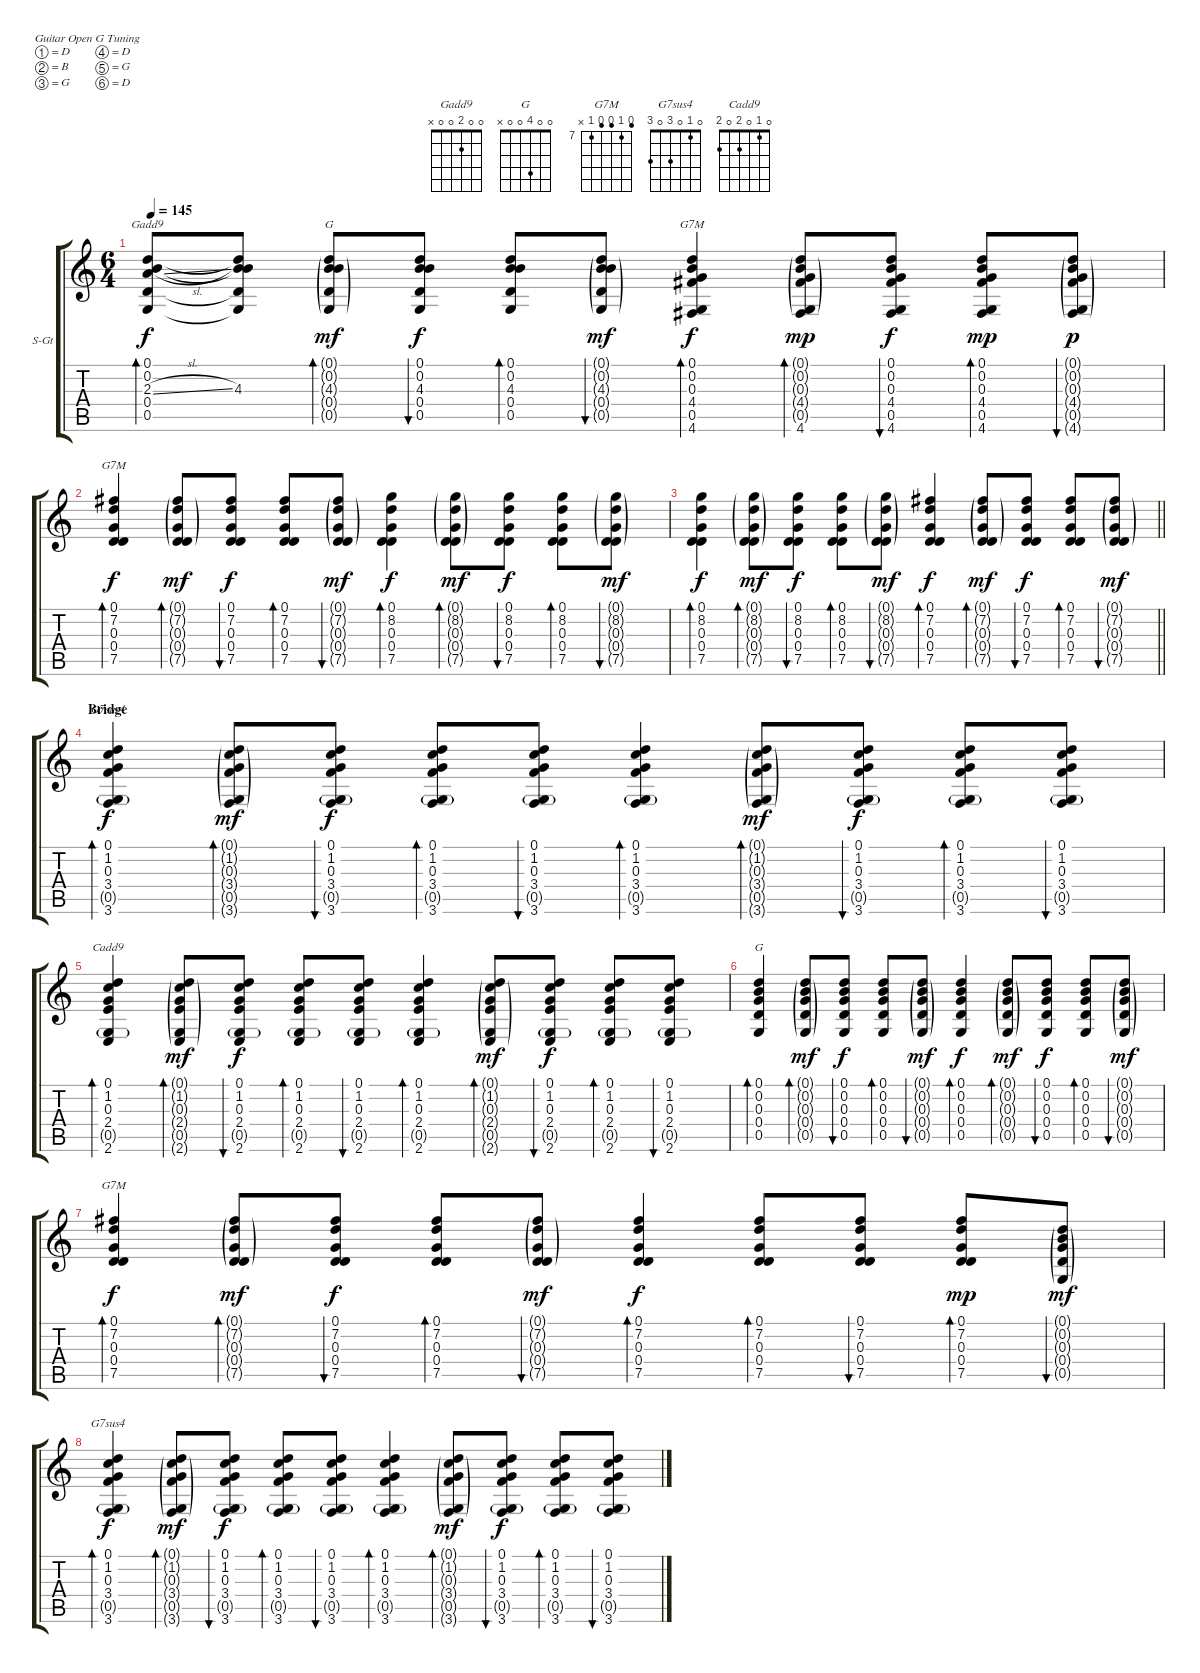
\bracketExtendMode groupsimilarinstruments
\firstSystemTrackNameOrientation horizontal
\otherSystemsTrackNameOrientation horizontal
\track ("Mark Tremonti [Acoustic Guitar]" "S-Gt") {instrument acousticguitarsteel}
\staff {score tabs}
\tuning (D4 B3 G3 D3 G2 D2)
\chord ("Gadd9" 0 0 2 0 0 x)
\chord ("G" 0 0 4 0 0 x)
\chord ("G7M" 0 0 0 4 0 4)
\chord ("G7M" 6 7 6 6 7 x) {firstfret 7}
\chord ("G7sus4" 0 1 0 3 0 3)
\chord ("Cadd9" 0 1 0 2 0 2)
\ts (6 4)
\tempo 145
\clef g2
\ks c
(0.1 0.2 2.3{sl} 0.4 0.5).8{bd 60 ch "Gadd9" dy f} (0.1{t} 0.2{t} 4.3 0.4{t} 0.5{t}).8 (0.1{g} 0.2{g} 4.3{g} 0.4{g} 0.5{g}).8{bd 30 ch "G" dy mf} (0.1 0.2 4.3 0.4 0.5).8{bu 30 dy f} (0.1 0.2 4.3 0.4 0.5).8{bd 30} (0.1{g} 0.2{g} 4.3{g} 0.4{g} 0.5{g}).8{bu 30 dy mf} (0.1 0.2 0.3 4.4 0.5 4.6).4{bd 60 ch "G7M" dy f} (0.1{g} 0.2{g} 0.3{g} 4.4{g} 0.5{g} 4.6).8{bd 30 dy mp} (0.1 0.2 0.3 4.4 0.5 4.6).8{bu 30 dy f} (0.1 0.2 0.3 4.4 0.5 4.6).8{bd 30 dy mp} (0.1{g} 0.2{g} 0.3{g} 4.4{g} 0.5{g} 4.6{g}).8{bu 30 dy p} |
(0.1 7.2 0.3 0.4 7.5).4{bd 60 ch "G7M" dy f} (0.1{g} 7.2{g} 0.3{g} 0.4{g} 7.5{g}).8{bd 30 dy mf} (0.1 7.2 0.3 0.4 7.5).8{bu 30 dy f} (0.1 7.2 0.3 0.4 7.5).8{bd 30} (0.1{g} 7.2{g} 0.3{g} 0.4{g} 7.5{g}).8{bu 30 dy mf} (0.1 8.2 0.3 0.4 7.5).4{bd 60 dy f} (0.1{g} 8.2{g} 0.3{g} 0.4{g} 7.5{g}).8{bd 30 dy mf} (0.1 8.2 0.3 0.4 7.5).8{bu 30 dy f} (0.1 8.2 0.3 0.4 7.5).8{bd 30} (0.1{g} 8.2{g} 0.3{g} 0.4{g} 7.5{g}).8{bu 30 dy mf} |
\barLineRight lightlight
(0.1 8.2 0.3 0.4 7.5).4{bd 60 dy f} (0.1{g} 8.2{g} 0.3{g} 0.4{g} 7.5{g}).8{bd 30 dy mf} (0.1 8.2 0.3 0.4 7.5).8{bu 30 dy f} (0.1 8.2 0.3 0.4 7.5).8{bd 30} (0.1{g} 8.2{g} 0.3{g} 0.4{g} 7.5{g}).8{bu 30 dy mf} (0.1 7.2 0.3 0.4 7.5).4{bd 60 dy f} (0.1{g} 7.2{g} 0.3{g} 0.4{g} 7.5{g}).8{bd 30 dy mf} (0.1 7.2 0.3 0.4 7.5).8{bu 30 dy f} (0.1 7.2 0.3 0.4 7.5).8{bd 30} (0.1{g} 7.2{g} 0.3{g} 0.4{g} 7.5{g}).8{bu 30 dy mf} |
\section ("" "Bridge")
(0.1 1.2 0.3 3.4 0.5{g} 3.6).4{bd 30 ch "G7sus4" dy f} (0.1{g} 1.2{g} 0.3{g} 3.4{g} 0.5{g} 3.6{g}).8{bd 30 dy mf} (0.1 1.2 0.3 3.4 0.5{g} 3.6).8{bu 30 dy f} (0.1 1.2 0.3 3.4 0.5{g} 3.6).8{bd 30} (0.1 1.2 0.3 3.4 0.5{g} 3.6).8{bu 30} (0.1 1.2 0.3 3.4 0.5{g} 3.6).4{bd 30} (0.1{g} 1.2{g} 0.3{g} 3.4{g} 0.5{g} 3.6{g}).8{bd 30 dy mf} (0.1 1.2 0.3 3.4 0.5{g} 3.6).8{bu 30 dy f} (0.1 1.2 0.3 3.4 0.5{g} 3.6).8{bd 30} (0.1 1.2 0.3 3.4 0.5{g} 3.6).8{bu 30} |
(0.1 1.2 0.3 2.4 0.5{g} 2.6).4{bd 30 ch "Cadd9"} (0.1{g} 1.2{g} 0.3{g} 2.4{g} 0.5{g} 2.6{g}).8{bd 30 dy mf} (0.1 1.2 0.3 2.4 0.5{g} 2.6).8{bu 30 dy f} (0.1 1.2 0.3 2.4 0.5{g} 2.6).8{bd 30} (0.1 1.2 0.3 2.4 0.5{g} 2.6).8{bu 30} (0.1 1.2 0.3 2.4 0.5{g} 2.6).4{bd 30} (0.1{g} 1.2{g} 0.3{g} 2.4{g} 0.5{g} 2.6{g}).8{bd 30 dy mf} (0.1 1.2 0.3 2.4 0.5{g} 2.6).8{bu 30 dy f} (0.1 1.2 0.3 2.4 0.5{g} 2.6).8{bd 30} (0.1 1.2 0.3 2.4 0.5{g} 2.6).8{bu 30} |
(0.1 0.2 0.3 0.4 0.5).4{bd 60 ch "G"} (0.1{g} 0.2{g} 0.3{g} 0.4{g} 0.5{g}).8{bd 30 dy mf} (0.1 0.2 0.3 0.4 0.5).8{bu 30 dy f} (0.1 0.2 0.3 0.4 0.5).8{bd 30} (0.1{g} 0.2{g} 0.3{g} 0.4{g} 0.5{g}).8{bu 30 dy mf} (0.1 0.2 0.3 0.4 0.5).4{bd 60 dy f} (0.1{g} 0.2{g} 0.3{g} 0.4{g} 0.5{g}).8{bd 30 dy mf} (0.1 0.2 0.3 0.4 0.5).8{bu 30 dy f} (0.1 0.2 0.3 0.4 0.5).8{bd 30} (0.1{g} 0.2{g} 0.3{g} 0.4{g} 0.5{g}).8{bu 30 dy mf} |
(0.1 7.2 0.3 0.4 7.5).4{bd 60 ch "G7M" dy f} (0.1{g} 7.2{g} 0.3{g} 0.4{g} 7.5{g}).8{bd 30 dy mf} (0.1 7.2 0.3 0.4 7.5).8{bu 30 dy f} (0.1 7.2 0.3 0.4 7.5).8{bd 30} (0.1{g} 7.2{g} 0.3{g} 0.4{g} 7.5{g}).8{bu 30 dy mf} (0.1 7.2 0.3 0.4 7.5).4{bd 60 dy f} (0.1 7.2 0.3 0.4 7.5).8{bd 30} (0.1 7.2 0.3 0.4 7.5).8{bu 30} (0.1 7.2 0.3 0.4 7.5).8{bd 30 dy mp} (0.1{g} 0.2{g} 0.3{g} 0.4{g} 0.5{g}).8{bu 30 dy mf} |
(0.1 1.2 0.3 3.4 0.5{g} 3.6).4{bd 30 ch "G7sus4" dy f} (0.1{g} 1.2{g} 0.3{g} 3.4{g} 0.5{g} 3.6{g}).8{bd 30 dy mf} (0.1 1.2 0.3 3.4 0.5{g} 3.6).8{bu 30 dy f} (0.1 1.2 0.3 3.4 0.5{g} 3.6).8{bd 30} (0.1 1.2 0.3 3.4 0.5{g} 3.6).8{bu 30} (0.1 1.2 0.3 3.4 0.5{g} 3.6).4{bd 30} (0.1{g} 1.2{g} 0.3{g} 3.4{g} 0.5{g} 3.6{g}).8{bd 30 dy mf} (0.1 1.2 0.3 3.4 0.5{g} 3.6).8{bu 30 dy f} (0.1 1.2 0.3 3.4 0.5{g} 3.6).8{bd 30} (0.1 1.2 0.3 3.4 0.5{g} 3.6).8{bu 30}
